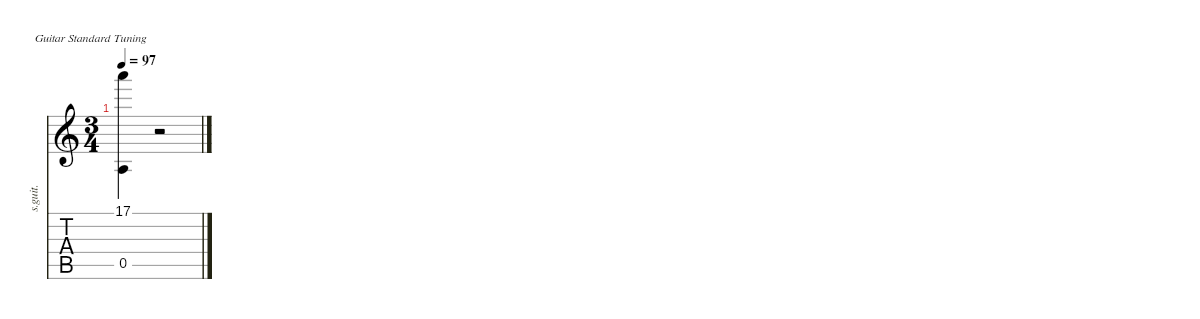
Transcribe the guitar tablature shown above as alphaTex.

\defaultSystemsLayout 4
\hideDynamics
\bracketExtendMode nobrackets
\otherSystemsTrackNameOrientation horizontal
\track ("音轨 1" "s.guit.") {instrument acousticguitarsteel}
\staff {score tabs}
\tuning (E4 B3 G3 D3 A2 E2)
\ts (3 4)
\tempo 97
\clef g2
\ks c
(17.1 0.5).4{dy f} r.2
